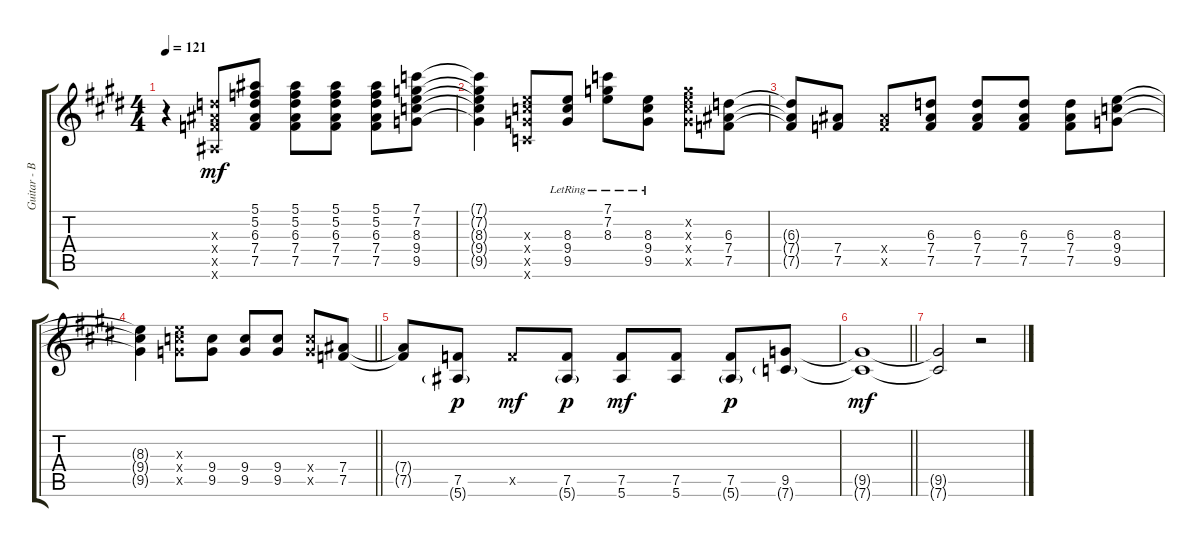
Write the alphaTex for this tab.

\track ("Guitar - Bernard Albrecht" "Guitar - B") {instrument distortionguitar}
\staff {score tabs}
\tuning (F4 C4 Ab3 Eb3 Bb2 F2) {hide}
\ts (4 4)
\tempo 121
\clef g2
\ks c#minor
r.4{dy mf} (6.3{x} 7.4{x} 7.5{x} 5.6{x}).8 (5.1 5.2 6.3 7.4 7.5).8 (5.1 5.2 6.3 7.4 7.5).8 (5.1 5.2 6.3 7.4 7.5).8 (5.1 5.2 6.3 7.4 7.5).8 (7.1 7.2 8.3 9.4 9.5).8 |
\ks e
(7.1{t} 7.2{t} 8.3{t} 9.4{t} 9.5{t}).4 (8.3{x} 9.4{x} 9.5{x} 7.6{x}).8 (8.3{lr} 9.4{lr} 9.5{lr}).8 (7.1{lr} 7.2{lr} 8.3{lr}).8 (8.3{lr} 9.4{lr} 9.5{lr}).8 (7.2{x} 8.3{x} 9.4{x} 9.5{x}).8 (6.3 7.4 7.5).8 |
\ks c#minor
(6.3{t} 7.4{t} 7.5{t}).8 (7.4 7.5).8 (7.4{x} 7.5{x}).8 (6.3 7.4 7.5).8 (6.3 7.4 7.5).8 (6.3 7.4 7.5).8 (6.3 7.4 7.5).8 (8.3 9.4 9.5).8 |
\barLineRight lightlight
(8.3{t} 9.4{t} 9.5{t}).4 (8.3{x} 9.4{x} 9.5{x}).8 (9.4 9.5).8 (9.4 9.5).8 (9.4 9.5).8 (9.4{x} 9.5{x}).8 (7.4 7.5).8 |
(7.4{t} 7.5{t}).8 (7.5 5.6{g}).8{dy p} 7.5{x}.8{dy mf} (7.5 5.6{g}).8{dy p} (7.5 5.6).8{dy mf} (7.5 5.6).8 (7.5 5.6{g}).8{dy p} (9.5 7.6{g}).8 |
\barLineRight lightlight
(9.5{t} 7.6{t}).1{dy mf} |
(9.5{t} 7.6{t}).2 r.2
